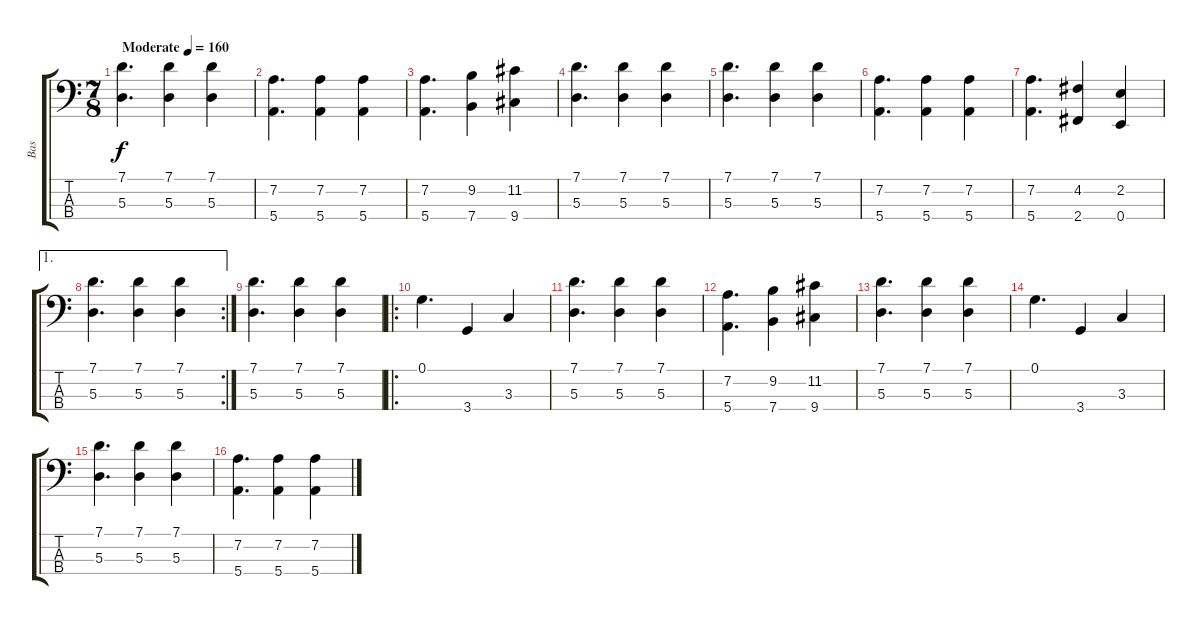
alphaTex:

\track ("Bas" "Bas") {instrument contrabass}
\staff {score tabs}
\tuning (G2 D2 A1 E1) {hide}
\ts (7 8)
\tempo (160 "Moderate")
\clef f4
\ks c
(7.1 5.3).4{d dy f instrument contrabass} (7.1 5.3).4 (7.1 5.3).4 |
(7.2 5.4).4{d} (7.2 5.4).4 (7.2 5.4).4 |
(7.2 5.4).4{d} (9.2 7.4).4 (11.2 9.4).4 |
(7.1 5.3).4{d} (7.1 5.3).4 (7.1 5.3).4 |
(7.1 5.3).4{d} (7.1 5.3).4 (7.1 5.3).4 |
(7.2 5.4).4{d} (7.2 5.4).4 (7.2 5.4).4 |
(7.2 5.4).4{d} (4.2 2.4).4 (2.2 0.4).4 |
\ae 1
\rc 2
(7.1 5.3).4{d} (7.1 5.3).4 (7.1 5.3).4 |
(7.1 5.3).4{d} (7.1 5.3).4 (7.1 5.3).4 |
\ro
0.1.4{d} 3.4.4 3.3.4 |
(7.1 5.3).4{d} (7.1 5.3).4 (7.1 5.3).4 |
(7.2 5.4).4{d} (9.2 7.4).4 (11.2 9.4).4 |
(7.1 5.3).4{d} (7.1 5.3).4 (7.1 5.3).4 |
0.1.4{d} 3.4.4 3.3.4 |
(7.1 5.3).4{d} (7.1 5.3).4 (7.1 5.3).4 |
(7.2 5.4).4{d} (7.2 5.4).4 (7.2 5.4).4
